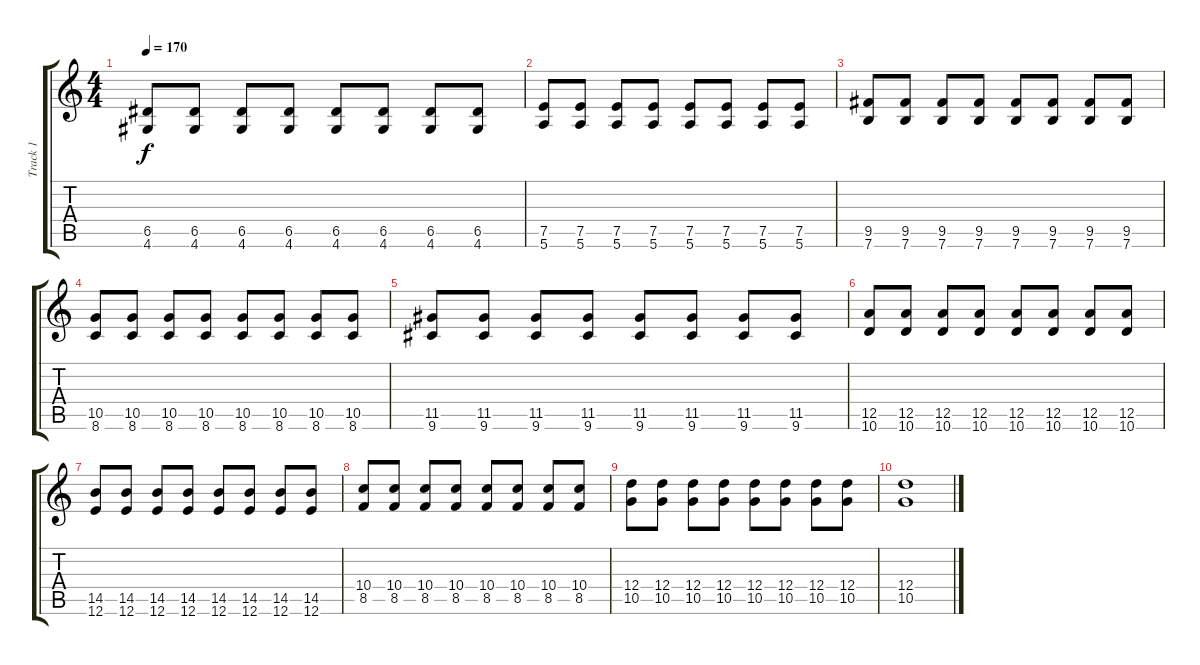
\track ("Track 1" "Track 1") {instrument overdrivenguitar}
\staff {score tabs}
\tuning (E4 B3 G3 D3 A2 E2) {hide}
\ts (4 4)
\tempo 170
\clef g2
\ks c
(6.5 4.6).8{dy f} (6.5 4.6).8 (6.5 4.6).8 (6.5 4.6).8 (6.5 4.6).8 (6.5 4.6).8 (6.5 4.6).8 (6.5 4.6).8 |
(7.5 5.6).8 (7.5 5.6).8 (7.5 5.6).8 (7.5 5.6).8 (7.5 5.6).8 (7.5 5.6).8 (7.5 5.6).8 (7.5 5.6).8 |
(9.5 7.6).8 (9.5 7.6).8 (9.5 7.6).8 (9.5 7.6).8 (9.5 7.6).8 (9.5 7.6).8 (9.5 7.6).8 (9.5 7.6).8 |
(10.5 8.6).8 (10.5 8.6).8 (10.5 8.6).8 (10.5 8.6).8 (10.5 8.6).8 (10.5 8.6).8 (10.5 8.6).8 (10.5 8.6).8 |
(11.5 9.6).8 (11.5 9.6).8 (11.5 9.6).8 (11.5 9.6).8 (11.5 9.6).8 (11.5 9.6).8 (11.5 9.6).8 (11.5 9.6).8 |
(12.5 10.6).8 (12.5 10.6).8 (12.5 10.6).8 (12.5 10.6).8 (12.5 10.6).8 (12.5 10.6).8 (12.5 10.6).8 (12.5 10.6).8 |
(14.5 12.6).8 (14.5 12.6).8 (14.5 12.6).8 (14.5 12.6).8 (14.5 12.6).8 (14.5 12.6).8 (14.5 12.6).8 (14.5 12.6).8 |
(10.4 8.5).8 (10.4 8.5).8 (10.4 8.5).8 (10.4 8.5).8 (10.4 8.5).8 (10.4 8.5).8 (10.4 8.5).8 (10.4 8.5).8 |
(12.4 10.5).8 (12.4 10.5).8 (12.4 10.5).8 (12.4 10.5).8 (12.4 10.5).8 (12.4 10.5).8 (12.4 10.5).8 (12.4 10.5).8 |
(12.4 10.5).1
